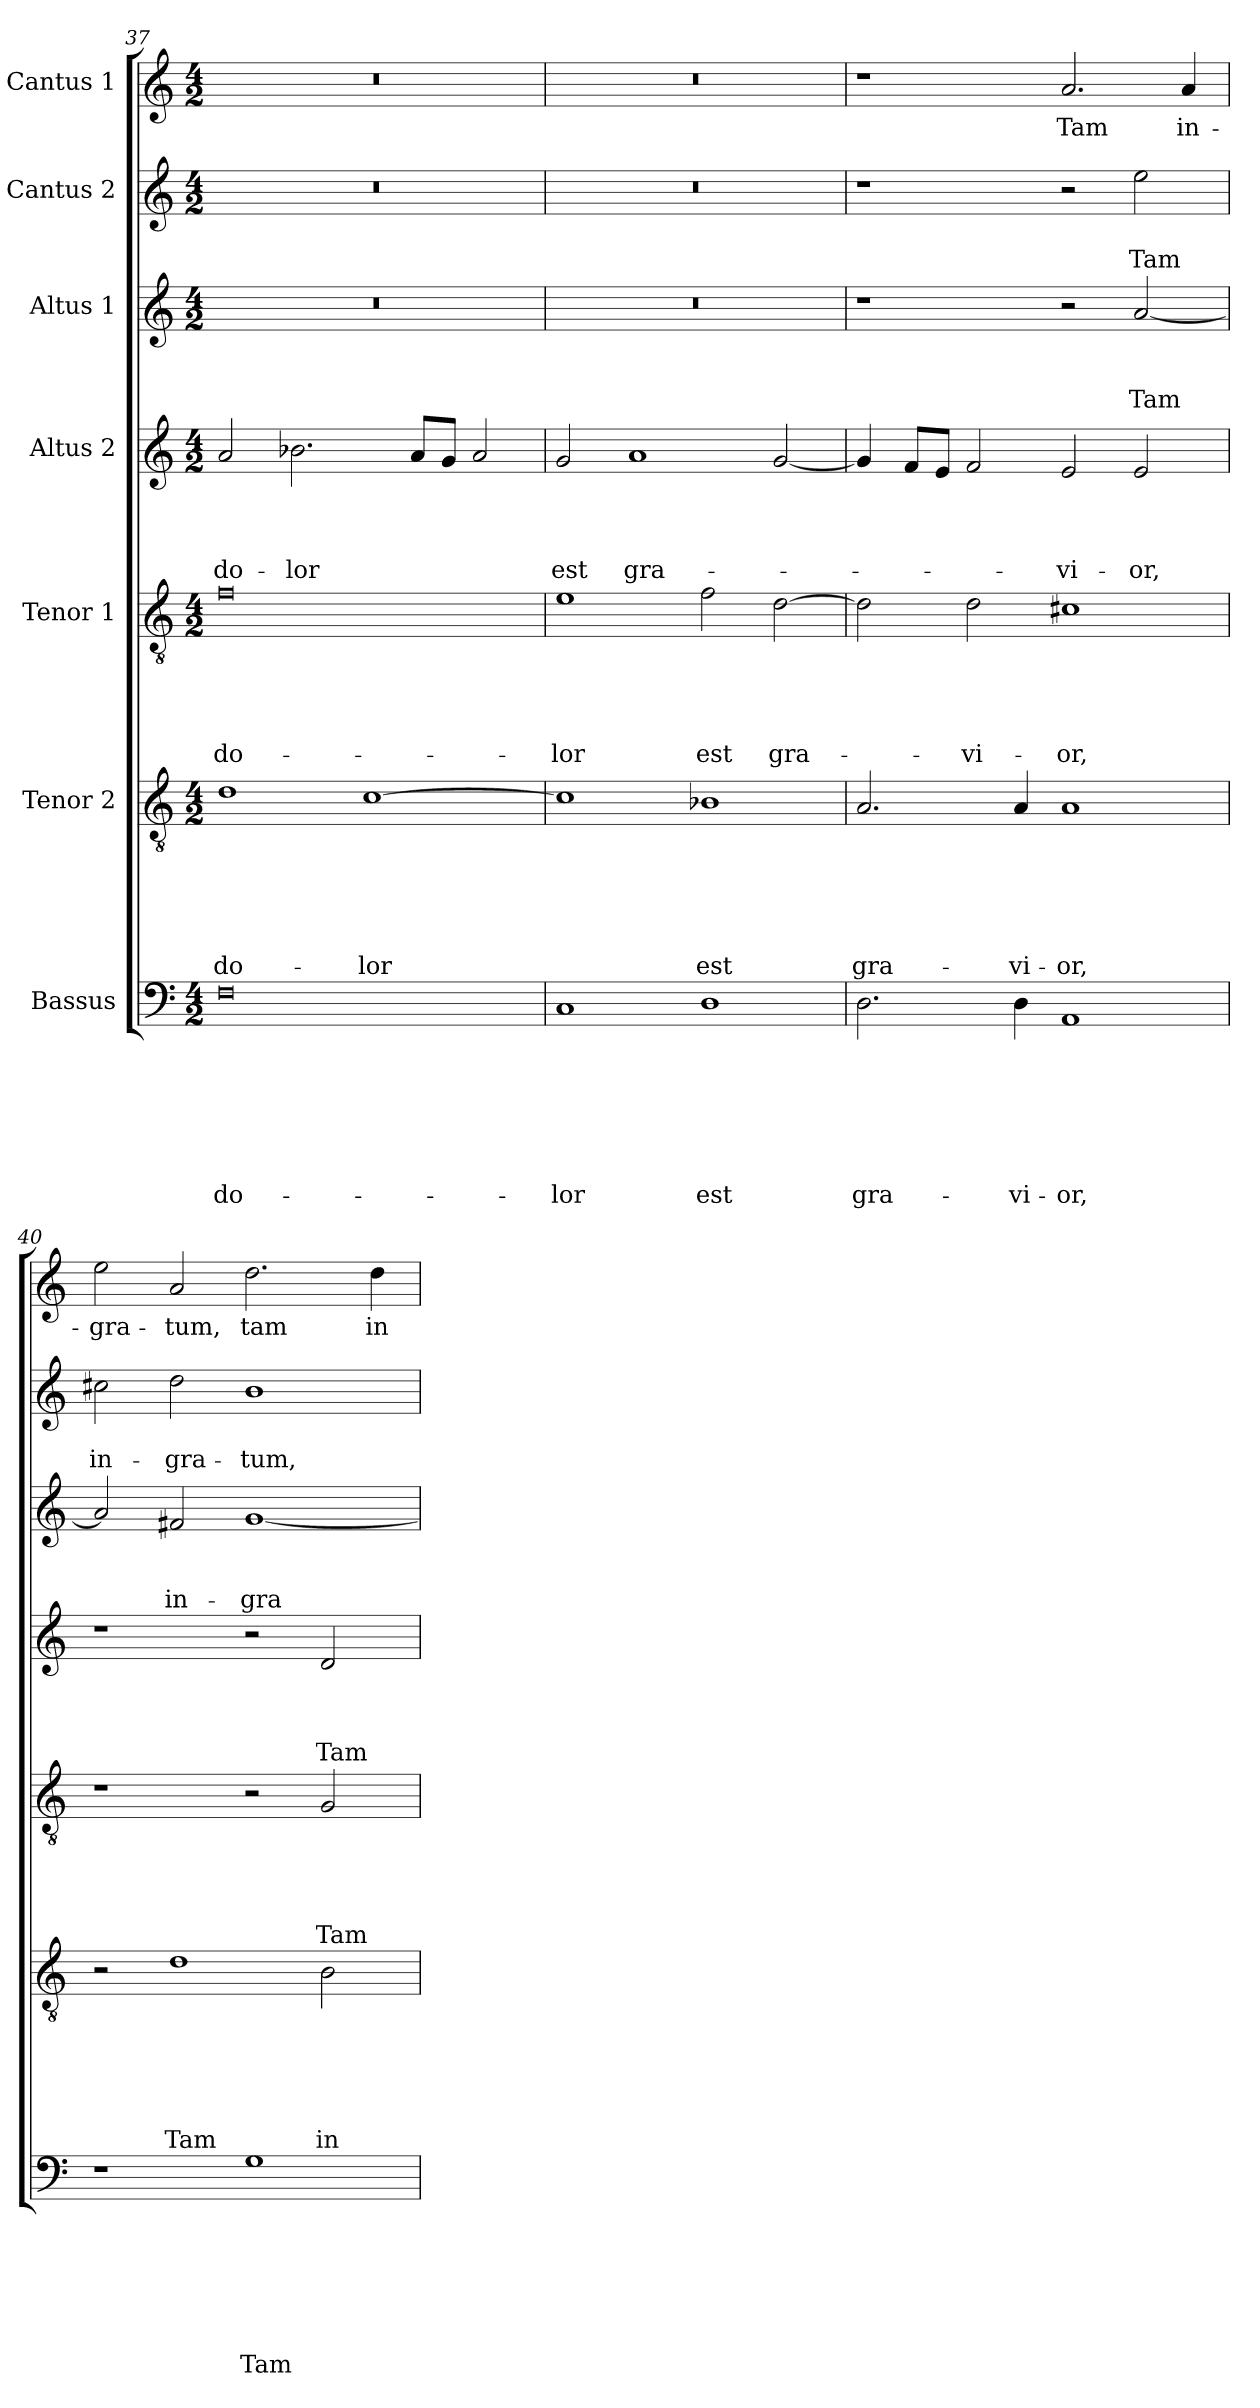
**kern	**text	**text	**text	**text	**text	**text	**text	**kern	**text	**text	**text	**text	**text	**text	**kern	**text	**text	**text	**text	**text	**kern	**text	**text	**text	**text	**kern	**text	**text	**text	**kern	**text	**text	**kern	**text
*part7	*part7	*part7	*part7	*part7	*part7	*part7	*part7	*part6	*part6	*part6	*part6	*part6	*part6	*part6	*part5	*part5	*part5	*part5	*part5	*part5	*part4	*part4	*part4	*part4	*part4	*part3	*part3	*part3	*part3	*part2	*part2	*part2	*part1	*part1
*staff7	*staff7	*staff7	*staff7	*staff7	*staff7	*staff7	*staff7	*staff6	*staff6	*staff6	*staff6	*staff6	*staff6	*staff6	*staff5	*staff5	*staff5	*staff5	*staff5	*staff5	*staff4	*staff4	*staff4	*staff4	*staff4	*staff3	*staff3	*staff3	*staff3	*staff2	*staff2	*staff2	*staff1	*staff1
*I"Bassus	*	*	*	*	*	*	*	*I"Tenor 2	*	*	*	*	*	*	*I"Tenor 1	*	*	*	*	*	*I"Altus 2	*	*	*	*	*I"Altus 1	*	*	*	*I"Cantus 2	*	*	*I"Cantus 1	*
*clefF4	*	*	*	*	*	*	*	*clefGv2	*	*	*	*	*	*	*clefGv2	*	*	*	*	*	*clefG2	*	*	*	*	*clefG2	*	*	*	*clefG2	*	*	*clefG2	*
*k[]	*	*	*	*	*	*	*	*k[]	*	*	*	*	*	*	*k[]	*	*	*	*	*	*k[]	*	*	*	*	*k[]	*	*	*	*k[]	*	*	*k[]	*
*a:	*	*	*	*	*	*	*	*a:	*	*	*	*	*	*	*a:	*	*	*	*	*	*a:	*	*	*	*	*a:	*	*	*	*a:	*	*	*a:	*
*M4/2	*	*	*	*	*	*	*	*M4/2	*	*	*	*	*	*	*M4/2	*	*	*	*	*	*M4/2	*	*	*	*	*M4/2	*	*	*	*M4/2	*	*	*M4/2	*
=37	=37	=37	=37	=37	=37	=37	=37	=37	=37	=37	=37	=37	=37	=37	=37	=37	=37	=37	=37	=37	=37	=37	=37	=37	=37	=37	=37	=37	=37	=37	=37	=37	=37	=37
!	!	!	!	!	!	!	!LO:LY:b	!	!	!	!	!	!	!LO:LY:b	!	!	!	!	!	!LO:LY:b	!	!	!	!	!LO:LY:b	!	!	!	!	!	!	!	!	!
0F	.	.	.	.	.	.	do-	1d	.	.	.	.	.	do-	0f	.	.	.	.	do-	2a/	.	.	.	do-	0r	.	.	.	0r	.	.	0r	.
!	!	!	!	!	!	!	!	!	!	!	!	!	!	!	!	!	!	!	!	!	!	!	!	!	!LO:LY:b	!	!	!	!	!	!	!	!	!
.	.	.	.	.	.	.	.	.	.	.	.	.	.	.	.	.	.	.	.	.	2.b-X\	.	.	.	-lor	.	.	.	.	.	.	.	.	.
!	!	!	!	!	!	!	!	!	!	!	!	!	!	!LO:LY:b	!	!	!	!	!	!	!	!	!	!	!	!	!	!	!	!	!	!	!	!
.	.	.	.	.	.	.	.	[1c	.	.	.	.	.	-lor	.	.	.	.	.	.	.	.	.	.	.	.	.	.	.	.	.	.	.	.
.	.	.	.	.	.	.	.	.	.	.	.	.	.	.	.	.	.	.	.	.	8a/L	.	.	.	.	.	.	.	.	.	.	.	.	.
.	.	.	.	.	.	.	.	.	.	.	.	.	.	.	.	.	.	.	.	.	8g/J	.	.	.	.	.	.	.	.	.	.	.	.	.
.	.	.	.	.	.	.	.	.	.	.	.	.	.	.	.	.	.	.	.	.	2a/	.	.	.	.	.	.	.	.	.	.	.	.	.
=38	=38	=38	=38	=38	=38	=38	=38	=38	=38	=38	=38	=38	=38	=38	=38	=38	=38	=38	=38	=38	=38	=38	=38	=38	=38	=38	=38	=38	=38	=38	=38	=38	=38	=38
!	!	!	!	!	!	!	!LO:LY:b	!	!	!	!	!	!	!	!	!	!	!	!	!LO:LY:b	!	!	!	!	!LO:LY:b	!	!	!	!	!	!	!	!	!
1C	.	.	.	.	.	.	-lor	1c]	.	.	.	.	.	.	1e	.	.	.	.	-lor	2g/	.	.	.	est	0r	.	.	.	0r	.	.	0r	.
!	!	!	!	!	!	!	!	!	!	!	!	!	!	!	!	!	!	!	!	!	!	!	!	!	!LO:LY:b	!	!	!	!	!	!	!	!	!
.	.	.	.	.	.	.	.	.	.	.	.	.	.	.	.	.	.	.	.	.	1a	.	.	.	gra-	.	.	.	.	.	.	.	.	.
!	!	!	!	!	!	!	!LO:LY:b	!	!	!	!	!	!	!LO:LY:b	!	!	!	!	!	!LO:LY:b	!	!	!	!	!	!	!	!	!	!	!	!	!	!
1D	.	.	.	.	.	.	est	1B-X	.	.	.	.	.	est	2f\	.	.	.	.	est	.	.	.	.	.	.	.	.	.	.	.	.	.	.
!	!	!	!	!	!	!	!	!	!	!	!	!	!	!	!	!	!	!	!	!LO:LY:b	!	!	!	!	!	!	!	!	!	!	!	!	!	!
.	.	.	.	.	.	.	.	.	.	.	.	.	.	.	[2d\	.	.	.	.	gra-	[2g/	.	.	.	.	.	.	.	.	.	.	.	.	.
=39	=39	=39	=39	=39	=39	=39	=39	=39	=39	=39	=39	=39	=39	=39	=39	=39	=39	=39	=39	=39	=39	=39	=39	=39	=39	=39	=39	=39	=39	=39	=39	=39	=39	=39
!	!	!	!	!	!	!	!LO:LY:b	!	!	!	!	!	!	!LO:LY:b	!	!	!	!	!	!	!	!	!	!	!	!	!	!	!	!	!	!	!	!
2.D\	.	.	.	.	.	.	gra-	2.A/	.	.	.	.	.	gra-	2d\]	.	.	.	.	.	4g/]	.	.	.	.	1r	.	.	.	1r	.	.	1r	.
.	.	.	.	.	.	.	.	.	.	.	.	.	.	.	.	.	.	.	.	.	8f/L	.	.	.	.	.	.	.	.	.	.	.	.	.
.	.	.	.	.	.	.	.	.	.	.	.	.	.	.	.	.	.	.	.	.	8e/J	.	.	.	.	.	.	.	.	.	.	.	.	.
!	!	!	!	!	!	!	!	!	!	!	!	!	!	!	!	!	!	!	!	!LO:LY:b	!	!	!	!	!	!	!	!	!	!	!	!	!	!
.	.	.	.	.	.	.	.	.	.	.	.	.	.	.	2d\	.	.	.	.	-vi-	2f/	.	.	.	.	.	.	.	.	.	.	.	.	.
!	!	!	!	!	!	!	!LO:LY:b	!	!	!	!	!	!	!LO:LY:b	!	!	!	!	!	!	!	!	!	!	!	!	!	!	!	!	!	!	!	!
4D\	.	.	.	.	.	.	-vi-	4A/	.	.	.	.	.	-vi-	.	.	.	.	.	.	.	.	.	.	.	.	.	.	.	.	.	.	.	.
!	!	!	!	!	!	!	!LO:LY:b	!	!	!	!	!	!	!LO:LY:b	!	!	!	!	!	!LO:LY:b	!	!	!	!	!LO:LY:b	!	!	!	!	!	!	!	!	!LO:LY:b
1AA	.	.	.	.	.	.	-or,	1A	.	.	.	.	.	-or,	1c#X	.	.	.	.	-or,	2e/	.	.	.	-vi-	2r	.	.	.	2r	.	.	2.a/	Tam
!	!	!	!	!	!	!	!	!	!	!	!	!	!	!	!	!	!	!	!	!	!	!	!	!	!LO:LY:b	!	!	!	!LO:LY:b	!	!	!LO:LY:b	!	!
.	.	.	.	.	.	.	.	.	.	.	.	.	.	.	.	.	.	.	.	.	2e/	.	.	.	-or,	[2a/	.	.	Tam	2ee\	.	Tam	.	.
!	!	!	!	!	!	!	!	!	!	!	!	!	!	!	!	!	!	!	!	!	!	!	!	!	!	!	!	!	!	!	!	!	!	!LO:LY:b
.	.	.	.	.	.	.	.	.	.	.	.	.	.	.	.	.	.	.	.	.	.	.	.	.	.	.	.	.	.	.	.	.	4a/	in-
=40	=40	=40	=40	=40	=40	=40	=40	=40	=40	=40	=40	=40	=40	=40	=40	=40	=40	=40	=40	=40	=40	=40	=40	=40	=40	=40	=40	=40	=40	=40	=40	=40	=40	=40
!	!	!	!	!	!	!	!	!	!	!	!	!	!	!	!	!	!	!	!	!	!	!	!	!	!	!	!	!	!	!	!	!LO:LY:b	!	!LO:LY:b
1r	.	.	.	.	.	.	.	2r	.	.	.	.	.	.	1r	.	.	.	.	.	1r	.	.	.	.	2a/]	.	.	.	2cc#X\	.	in-	2ee\	-gra-
!	!	!	!	!	!	!	!	!	!	!	!	!	!	!LO:LY:b	!	!	!	!	!	!	!	!	!	!	!	!	!	!	!LO:LY:b	!	!	!LO:LY:b	!	!LO:LY:b
.	.	.	.	.	.	.	.	1d	.	.	.	.	.	Tam	.	.	.	.	.	.	.	.	.	.	.	2f#X/	.	.	in-	2dd\	.	-gra-	2a/	-tum,
!	!	!	!	!	!	!	!LO:LY:b	!	!	!	!	!	!	!	!	!	!	!	!	!	!	!	!	!	!	!	!	!	!LO:LY:b	!	!	!LO:LY:b	!	!LO:LY:b
1G	.	.	.	.	.	.	Tam	.	.	.	.	.	.	.	2r	.	.	.	.	.	2r	.	.	.	.	[1g	.	.	-gra-	1b	.	-tum,	2.dd\	tam
!	!	!	!	!	!	!	!	!	!	!	!	!	!	!LO:LY:b	!	!	!	!	!	!LO:LY:b	!	!	!	!	!LO:LY:b	!	!	!	!	!	!	!	!	!
.	.	.	.	.	.	.	.	2B\	.	.	.	.	.	in-	2G/	.	.	.	.	Tam	2d/	.	.	.	Tam	.	.	.	.	.	.	.	.	.
!	!	!	!	!	!	!	!	!	!	!	!	!	!	!	!	!	!	!	!	!	!	!	!	!	!	!	!	!	!	!	!	!	!	!LO:LY:b
.	.	.	.	.	.	.	.	.	.	.	.	.	.	.	.	.	.	.	.	.	.	.	.	.	.	.	.	.	.	.	.	.	4dd\	in-
=	=	=	=	=	=	=	=	=	=	=	=	=	=	=	=	=	=	=	=	=	=	=	=	=	=	=	=	=	=	=	=	=	=	=
*-	*-	*-	*-	*-	*-	*-	*-	*-	*-	*-	*-	*-	*-	*-	*-	*-	*-	*-	*-	*-	*-	*-	*-	*-	*-	*-	*-	*-	*-	*-	*-	*-	*-	*-
